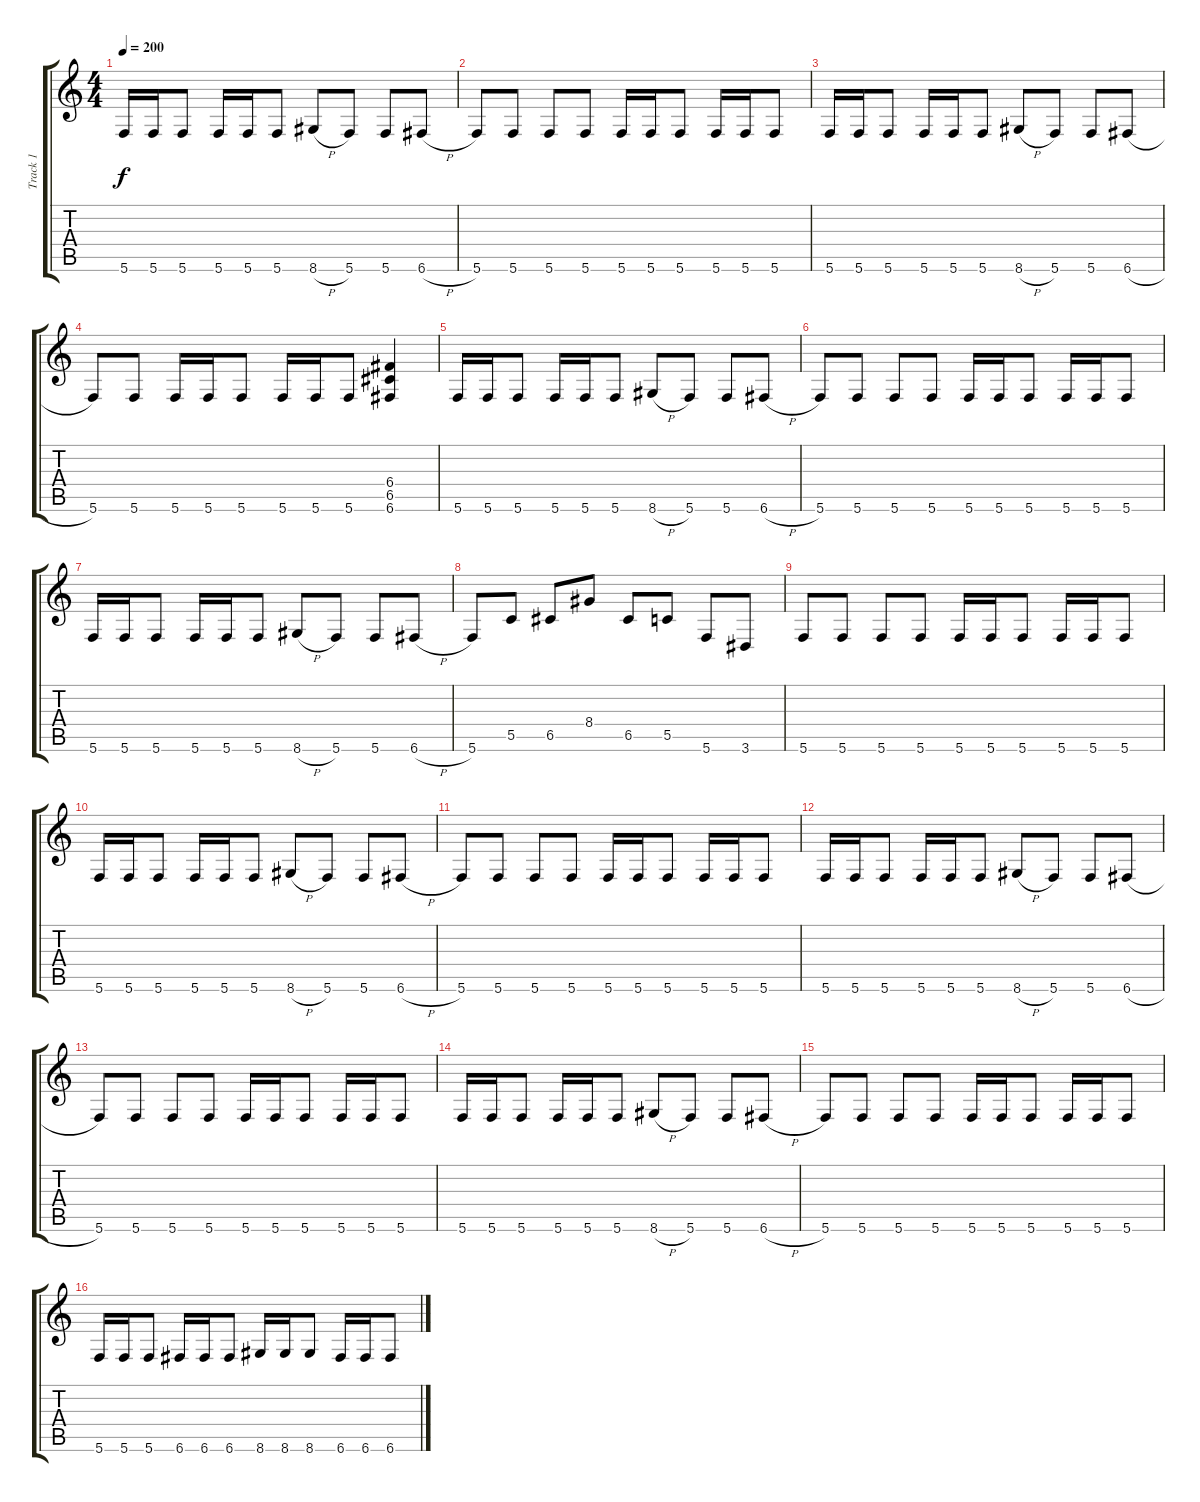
\track ("Track 1" "Track 1") {instrument distortionguitar}
\staff {score tabs}
\tuning (D4 A3 F3 C3 G2 C2) {hide}
\ts (4 4)
\tempo 200
\clef g2
\ks c
5.6.16{dy f instrument distortionguitar} 5.6.16 5.6.8 5.6.16 5.6.16 5.6.8 8.6{h}.8 5.6.8 5.6.8 6.6{h}.8 |
5.6.8 5.6.8 5.6.8 5.6.8 5.6.16 5.6.16 5.6.8 5.6.16 5.6.16 5.6.8 |
5.6.16 5.6.16 5.6.8 5.6.16 5.6.16 5.6.8 8.6{h}.8 5.6.8 5.6.8 6.6{h}.8 |
5.6.8 5.6.8 5.6.16 5.6.16 5.6.8 5.6.16 5.6.16 5.6.8 (6.4 6.5 6.6).4 |
5.6.16 5.6.16 5.6.8 5.6.16 5.6.16 5.6.8 8.6{h}.8 5.6.8 5.6.8 6.6{h}.8 |
5.6.8 5.6.8 5.6.8 5.6.8 5.6.16 5.6.16 5.6.8 5.6.16 5.6.16 5.6.8 |
5.6.16 5.6.16 5.6.8 5.6.16 5.6.16 5.6.8 8.6{h}.8 5.6.8 5.6.8 6.6{h}.8 |
5.6.8 5.5.8 6.5.8 8.4.8 6.5.8 5.5.8 5.6.8 3.6.8 |
5.6.8 5.6.8 5.6.8 5.6.8 5.6.16 5.6.16 5.6.8 5.6.16 5.6.16 5.6.8 |
5.6.16 5.6.16 5.6.8 5.6.16 5.6.16 5.6.8 8.6{h}.8 5.6.8 5.6.8 6.6{h}.8 |
5.6.8 5.6.8 5.6.8 5.6.8 5.6.16 5.6.16 5.6.8 5.6.16 5.6.16 5.6.8 |
5.6.16 5.6.16 5.6.8 5.6.16 5.6.16 5.6.8 8.6{h}.8 5.6.8 5.6.8 6.6{h}.8 |
5.6.8 5.6.8 5.6.8 5.6.8 5.6.16 5.6.16 5.6.8 5.6.16 5.6.16 5.6.8 |
5.6.16 5.6.16 5.6.8 5.6.16 5.6.16 5.6.8 8.6{h}.8 5.6.8 5.6.8 6.6{h}.8 |
5.6.8 5.6.8 5.6.8 5.6.8 5.6.16 5.6.16 5.6.8 5.6.16 5.6.16 5.6.8 |
5.6.16 5.6.16 5.6.8 6.6.16 6.6.16 6.6.8 8.6.16 8.6.16 8.6.8 6.6.16 6.6.16 6.6.8
